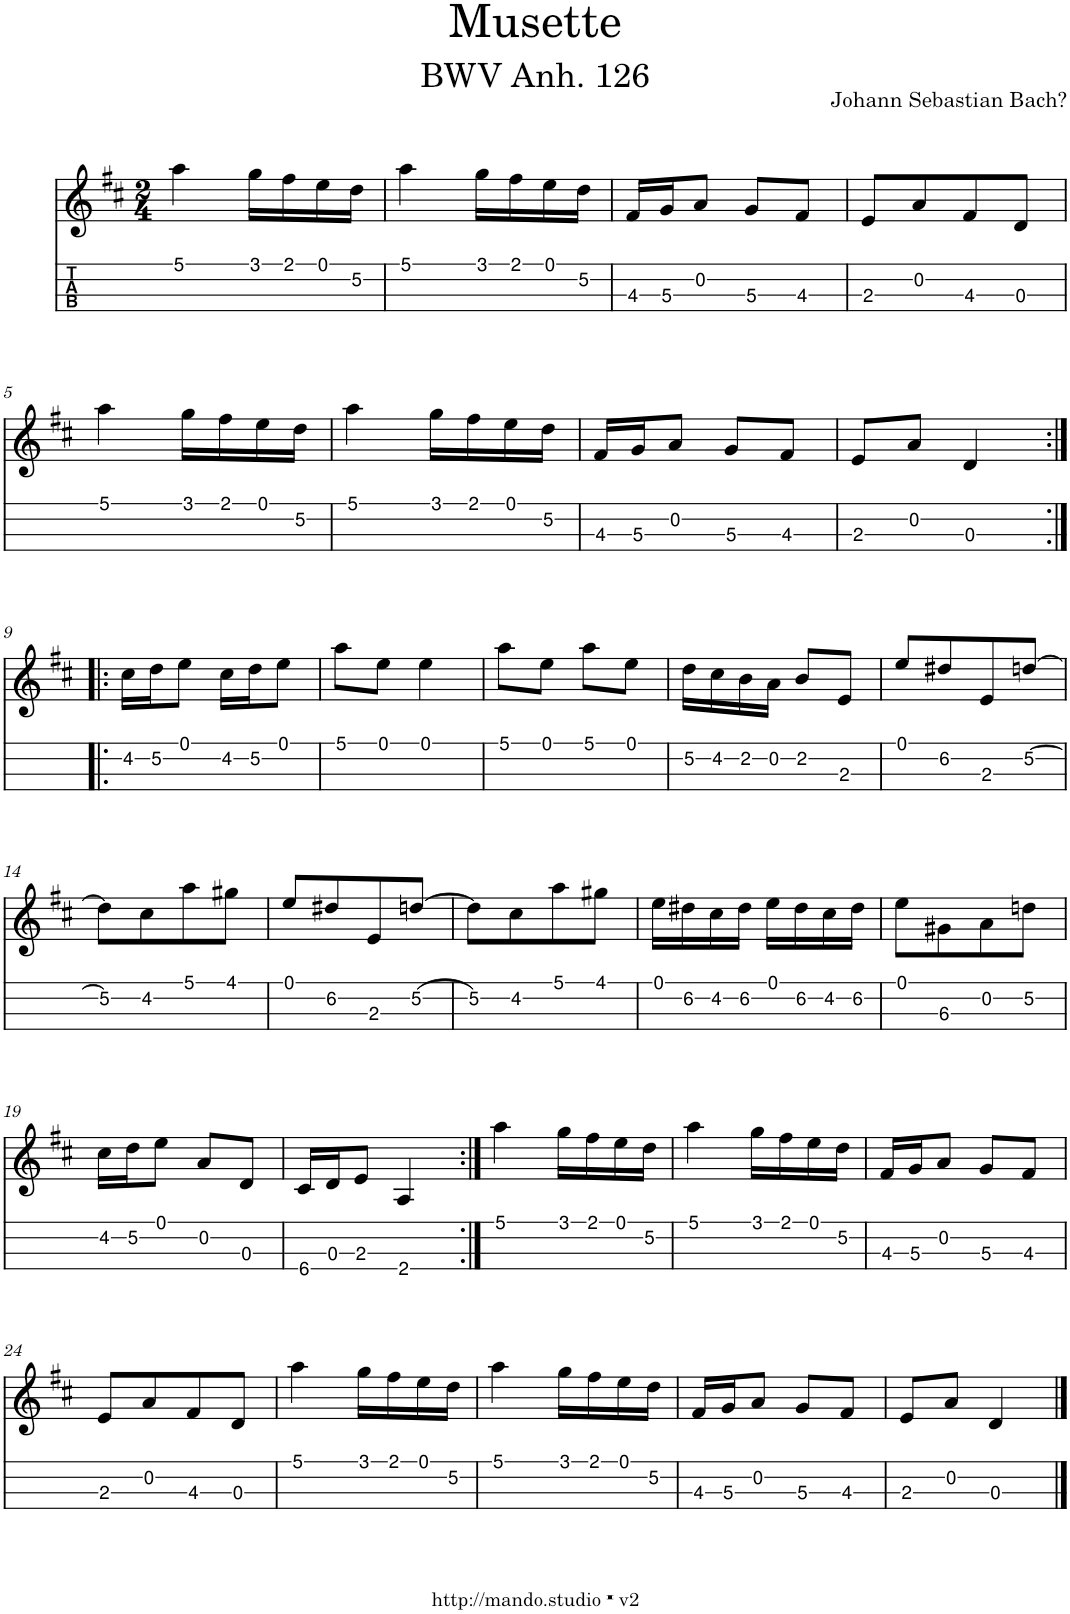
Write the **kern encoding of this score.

**kern	**kern
*part1	*part1
*staff2	*staff1
*I"Mandolin	*
*I'Mdn.	*
*stria4	*
*	*clefG2
*k[f#c#]	*k[f#c#]
*M2/4	*M2/4
=1	=1
4aa	4aa\
16ggLL	16gg\LL
16ff#J	16ff#\
16eeL	16ee\
16ddJJ	16dd\JJ
=2	=2
4aa	4aa\
16ggLL	16gg\LL
16ff#J	16ff#\
16eeL	16ee\
16ddJJ	16dd\JJ
=3	=3
16f#LL	16f#/LL
16gJ	16g/J
8aJ	8a/J
8gL	8g/L
8f#J	8f#/J
=4	=4
8eL	8e/L
8aJ	8a/
8f#L	8f#/
8dJ	8d/J
!!LO:LB:g=z
=5	=5
4aa	4aa\
16ggLL	16gg\LL
16ff#J	16ff#\
16eeL	16ee\
16ddJJ	16dd\JJ
=6	=6
4aa	4aa\
16ggLL	16gg\LL
16ff#J	16ff#\
16eeL	16ee\
16ddJJ	16dd\JJ
=7	=7
16f#LL	16f#/LL
16gJ	16g/J
8aJ	8a/J
8gL	8g/L
8f#J	8f#/J
=8	=8
8eL	8e/L
8aJ	8a/J
4d	4d/
!!LO:LB:g=z
=9:|!|:	=9:|!|:
16cc#LL	16cc#\LL
16ddJ	16dd\J
8eeJ	8ee\J
16cc#LL	16cc#\LL
16ddJ	16dd\J
8eeJ	8ee\J
=10	=10
8aaL	8aa\L
8eeJ	8ee\J
4ee	4ee\
=11	=11
8aaL	8aa\L
8eeJ	8ee\J
8aaL	8aa\L
8eeJ	8ee\J
=12	=12
16ddLL	16dd\LL
16cc#J	16cc#\
16bL	16b\
16aJJ	16a\JJ
8bL	8b/L
8eJ	8e/J
=13	=13
8eeL	8ee/L
8dd#XJ	8dd#X/
8eL	8e/
[8ddnJ	[8ddn/J
!!LO:LB:g=z
=14	=14
8ddL]	8dd\L]
8cc#J	8cc#\
8aaL	8aa\
8gg#XJ	8gg#X\J
=15	=15
8eeL	8ee/L
8dd#XJ	8dd#X/
8eL	8e/
[8ddnJ	[8ddn/J
=16	=16
8ddL]	8dd\L]
8cc#J	8cc#\
8aaL	8aa\
8gg#XJ	8gg#X\J
=17	=17
16eeLL	16ee\LL
16dd#XJ	16dd#X\
16cc#L	16cc#\
16dd#JJ	16dd#\JJ
16eeLL	16ee\LL
16dd#J	16dd#\
16cc#L	16cc#\
16dd#JJ	16dd#\JJ
=18	=18
8eeL	8ee\L
8g#XJ	8g#X\
8aL	8a\
8ddnJ	8ddn\J
!!LO:LB:g=z
=19	=19
16cc#LL	16cc#\LL
16ddJ	16dd\J
8eeJ	8ee\J
8aL	8a/L
8dJ	8d/J
=20	=20
16c#LL	16c#/LL
16dJ	16d/J
8eJ	8e/J
4A	4A/
=21:|!	=21:|!
4aa	4aa\
16ggLL	16gg\LL
16ff#J	16ff#\
16eeL	16ee\
16ddJJ	16dd\JJ
=22	=22
4aa	4aa\
16ggLL	16gg\LL
16ff#J	16ff#\
16eeL	16ee\
16ddJJ	16dd\JJ
=23	=23
16f#LL	16f#/LL
16gJ	16g/J
8aJ	8a/J
8gL	8g/L
8f#J	8f#/J
!!LO:LB:g=z
=24	=24
8eL	8e/L
8aJ	8a/
8f#L	8f#/
8dJ	8d/J
=25	=25
4aa	4aa\
16ggLL	16gg\LL
16ff#J	16ff#\
16eeL	16ee\
16ddJJ	16dd\JJ
=26	=26
4aa	4aa\
16ggLL	16gg\LL
16ff#J	16ff#\
16eeL	16ee\
16ddJJ	16dd\JJ
=27	=27
16f#LL	16f#/LL
16gJ	16g/J
8aJ	8a/J
8gL	8g/L
8f#J	8f#/J
=28	=28
8eL	8e/L
8aJ	8a/J
4d	4d/
==	==
*-	*-
